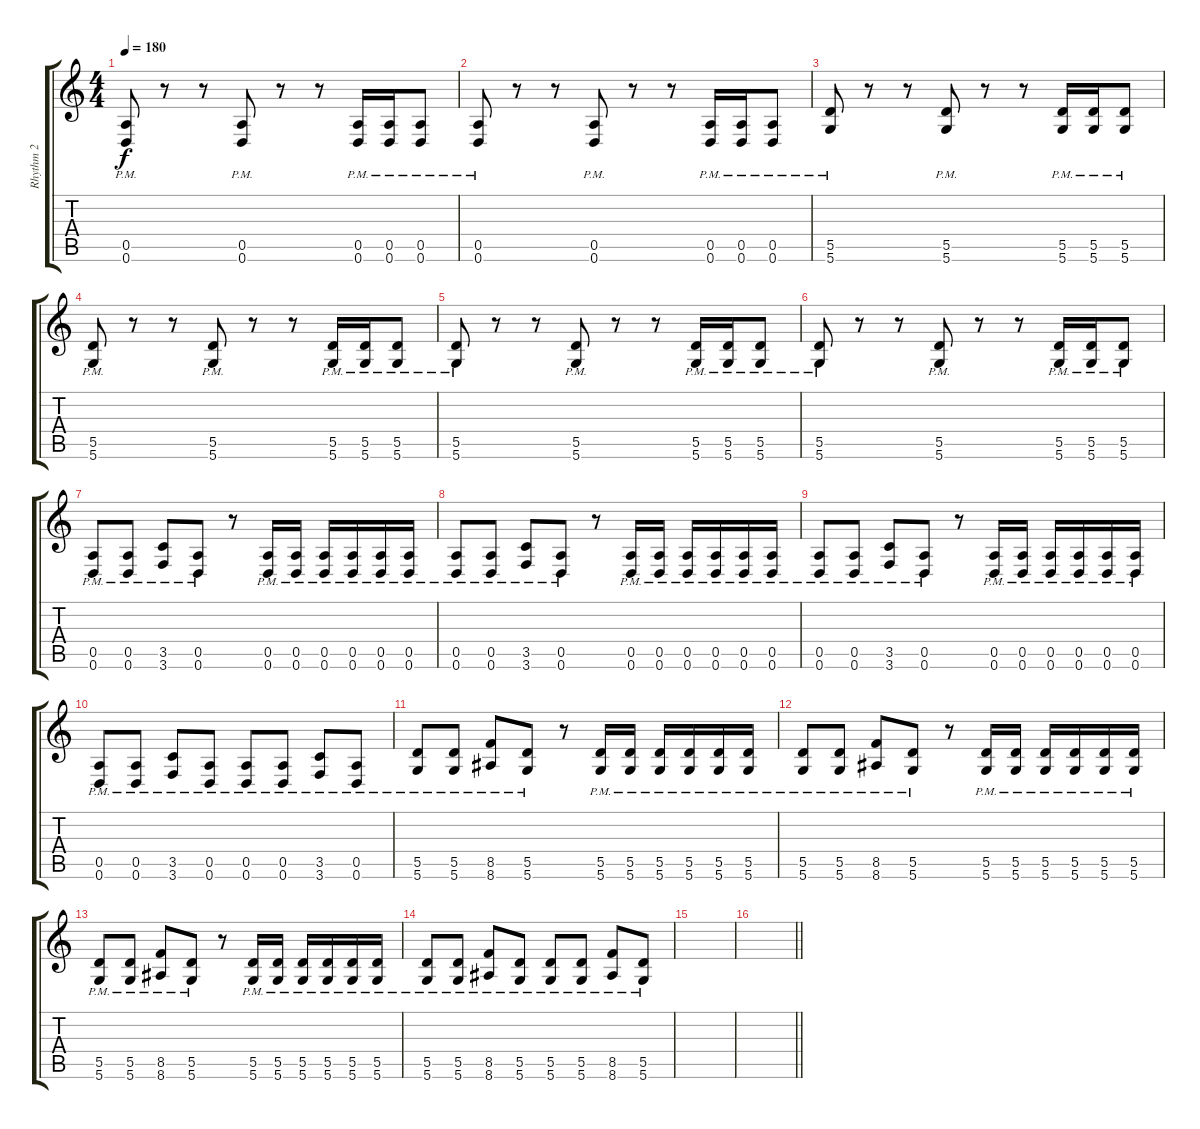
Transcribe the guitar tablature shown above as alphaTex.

\track ("Rhythm 2" "Rhythm 2") {instrument overdrivenguitar}
\staff {score tabs}
\tuning (E4 B3 G3 D3 A2 D2) {hide}
\ts (4 4)
\tempo 180
\clef g2
\ks c
(0.5{pm} 0.6{pm}).8{dy f} r.8 r.8 (0.5{pm} 0.6{pm}).8 r.8 r.8 (0.5{pm} 0.6{pm}).16 (0.5{pm} 0.6{pm}).16 (0.5{pm} 0.6{pm}).8 |
(0.5{pm} 0.6{pm}).8 r.8 r.8 (0.5{pm} 0.6{pm}).8 r.8 r.8 (0.5{pm} 0.6{pm}).16 (0.5{pm} 0.6{pm}).16 (0.5{pm} 0.6{pm}).8 |
(5.5{pm} 5.6{pm}).8 r.8 r.8 (5.5{pm} 5.6{pm}).8 r.8 r.8 (5.5{pm} 5.6{pm}).16 (5.5{pm} 5.6{pm}).16 (5.5{pm} 5.6{pm}).8 |
(5.5{pm} 5.6{pm}).8 r.8 r.8 (5.5{pm} 5.6{pm}).8 r.8 r.8 (5.5{pm} 5.6{pm}).16 (5.5{pm} 5.6{pm}).16 (5.5{pm} 5.6{pm}).8 |
(5.5{pm} 5.6{pm}).8 r.8 r.8 (5.5{pm} 5.6{pm}).8 r.8 r.8 (5.5{pm} 5.6{pm}).16 (5.5{pm} 5.6{pm}).16 (5.5{pm} 5.6{pm}).8 |
(5.5{pm} 5.6{pm}).8 r.8 r.8 (5.5{pm} 5.6{pm}).8 r.8 r.8 (5.5{pm} 5.6{pm}).16 (5.5{pm} 5.6{pm}).16 (5.5{pm} 5.6{pm}).8 |
(0.5{pm} 0.6{pm}).8 (0.5{pm} 0.6{pm}).8 (3.5{pm} 3.6{pm}).8 (0.5{pm} 0.6{pm}).8 r.8 (0.5{pm} 0.6{pm}).16 (0.5{pm} 0.6{pm}).16 (0.5{pm} 0.6{pm}).16 (0.5{pm} 0.6{pm}).16 (0.5{pm} 0.6{pm}).16 (0.5{pm} 0.6{pm}).16 |
(0.5{pm} 0.6{pm}).8 (0.5{pm} 0.6{pm}).8 (3.5{pm} 3.6{pm}).8 (0.5{pm} 0.6{pm}).8 r.8 (0.5{pm} 0.6{pm}).16 (0.5{pm} 0.6{pm}).16 (0.5{pm} 0.6{pm}).16 (0.5{pm} 0.6{pm}).16 (0.5{pm} 0.6{pm}).16 (0.5{pm} 0.6{pm}).16 |
(0.5{pm} 0.6{pm}).8 (0.5{pm} 0.6{pm}).8 (3.5{pm} 3.6{pm}).8 (0.5{pm} 0.6{pm}).8 r.8 (0.5{pm} 0.6{pm}).16 (0.5{pm} 0.6{pm}).16 (0.5{pm} 0.6{pm}).16 (0.5{pm} 0.6{pm}).16 (0.5{pm} 0.6{pm}).16 (0.5{pm} 0.6{pm}).16 |
(0.5{pm} 0.6{pm}).8 (0.5{pm} 0.6{pm}).8 (3.5{pm} 3.6{pm}).8 (0.5{pm} 0.6{pm}).8 (0.5{pm} 0.6{pm}).8 (0.5{pm} 0.6{pm}).8 (3.5{pm} 3.6{pm}).8 (0.5{pm} 0.6{pm}).8 |
(5.5{pm} 5.6{pm}).8 (5.5{pm} 5.6{pm}).8 (8.5{pm} 8.6{pm}).8 (5.5{pm} 5.6{pm}).8 r.8 (5.5{pm} 5.6{pm}).16 (5.5{pm} 5.6{pm}).16 (5.5{pm} 5.6{pm}).16 (5.5{pm} 5.6{pm}).16 (5.5{pm} 5.6{pm}).16 (5.5{pm} 5.6{pm}).16 |
(5.5{pm} 5.6{pm}).8 (5.5{pm} 5.6{pm}).8 (8.5{pm} 8.6{pm}).8 (5.5{pm} 5.6{pm}).8 r.8 (5.5{pm} 5.6{pm}).16 (5.5{pm} 5.6{pm}).16 (5.5{pm} 5.6{pm}).16 (5.5{pm} 5.6{pm}).16 (5.5{pm} 5.6{pm}).16 (5.5{pm} 5.6{pm}).16 |
(5.5{pm} 5.6{pm}).8 (5.5{pm} 5.6{pm}).8 (8.5{pm} 8.6{pm}).8 (5.5{pm} 5.6{pm}).8 r.8 (5.5{pm} 5.6{pm}).16 (5.5{pm} 5.6{pm}).16 (5.5{pm} 5.6{pm}).16 (5.5{pm} 5.6{pm}).16 (5.5{pm} 5.6{pm}).16 (5.5{pm} 5.6{pm}).16 |
(5.5{pm} 5.6{pm}).8 (5.5{pm} 5.6{pm}).8 (8.5{pm} 8.6{pm}).8 (5.5{pm} 5.6{pm}).8 (5.5{pm} 5.6{pm}).8 (5.5{pm} 5.6{pm}).8 (8.5{pm} 8.6{pm}).8 (5.5{pm} 5.6{pm}).8 |
|
\barLineRight lightlight
